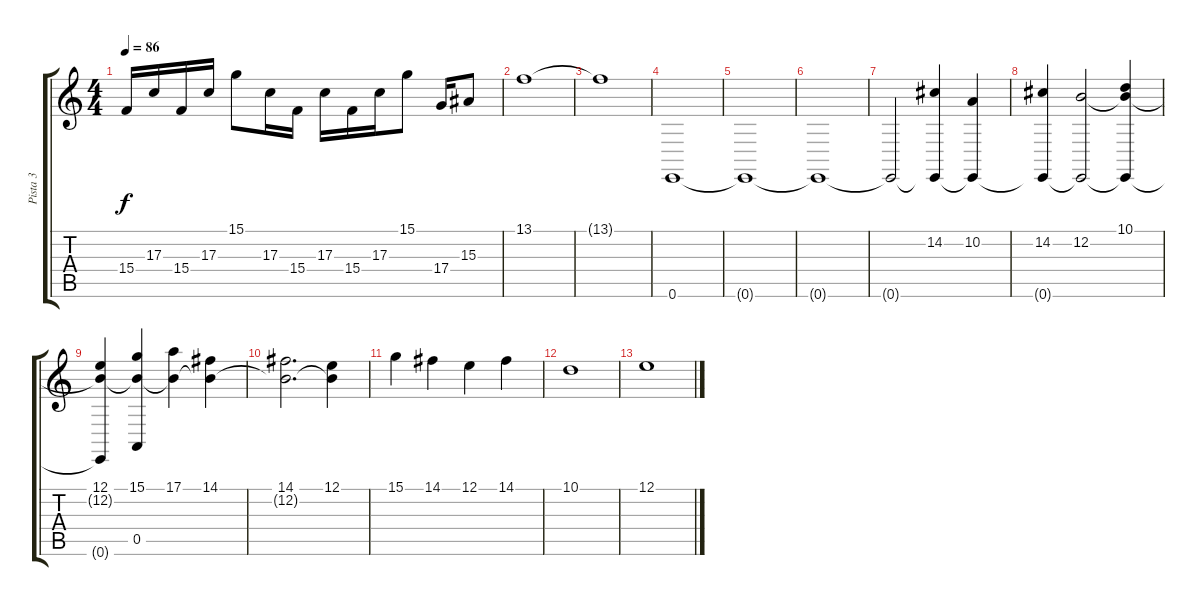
\track ("Pista 3" "Pista 3") {instrument violin}
\staff {score tabs}
\tuning (E4 B3 G3 D3 A2 E2) {hide}
\ts (4 4)
\tempo 86
\clef g2
\ks c
15.4.16{dy f} 17.3.16 15.4.16 17.3.16 15.1.8 17.3.16 15.4.16 17.3.16 15.4.16 17.3.16 15.1.8 17.4.16 15.3.8 |
13.1.1 |
13.1{t}.1 |
0.6.1 |
0.6{t}.1 |
0.6{t}.1 |
0.6{t}.2 (14.2 0.6{t}).4 (10.2 0.6{t}).4 |
(14.2 0.6{t}).4 (12.2 0.6{t}).2 (10.1 12.2{t} 0.6{t}).4 |
(12.1 12.2{t} 0.6{t}).4 (15.1 12.2{t} 0.5).4 (17.1 12.2{t}).4 (14.1 12.2{t}).4 |
(14.1 12.2{t}).2{d} (12.1 12.2{t}).4 |
15.1.4 14.1.4 12.1.4 14.1.4 |
10.1.1 |
12.1.1
